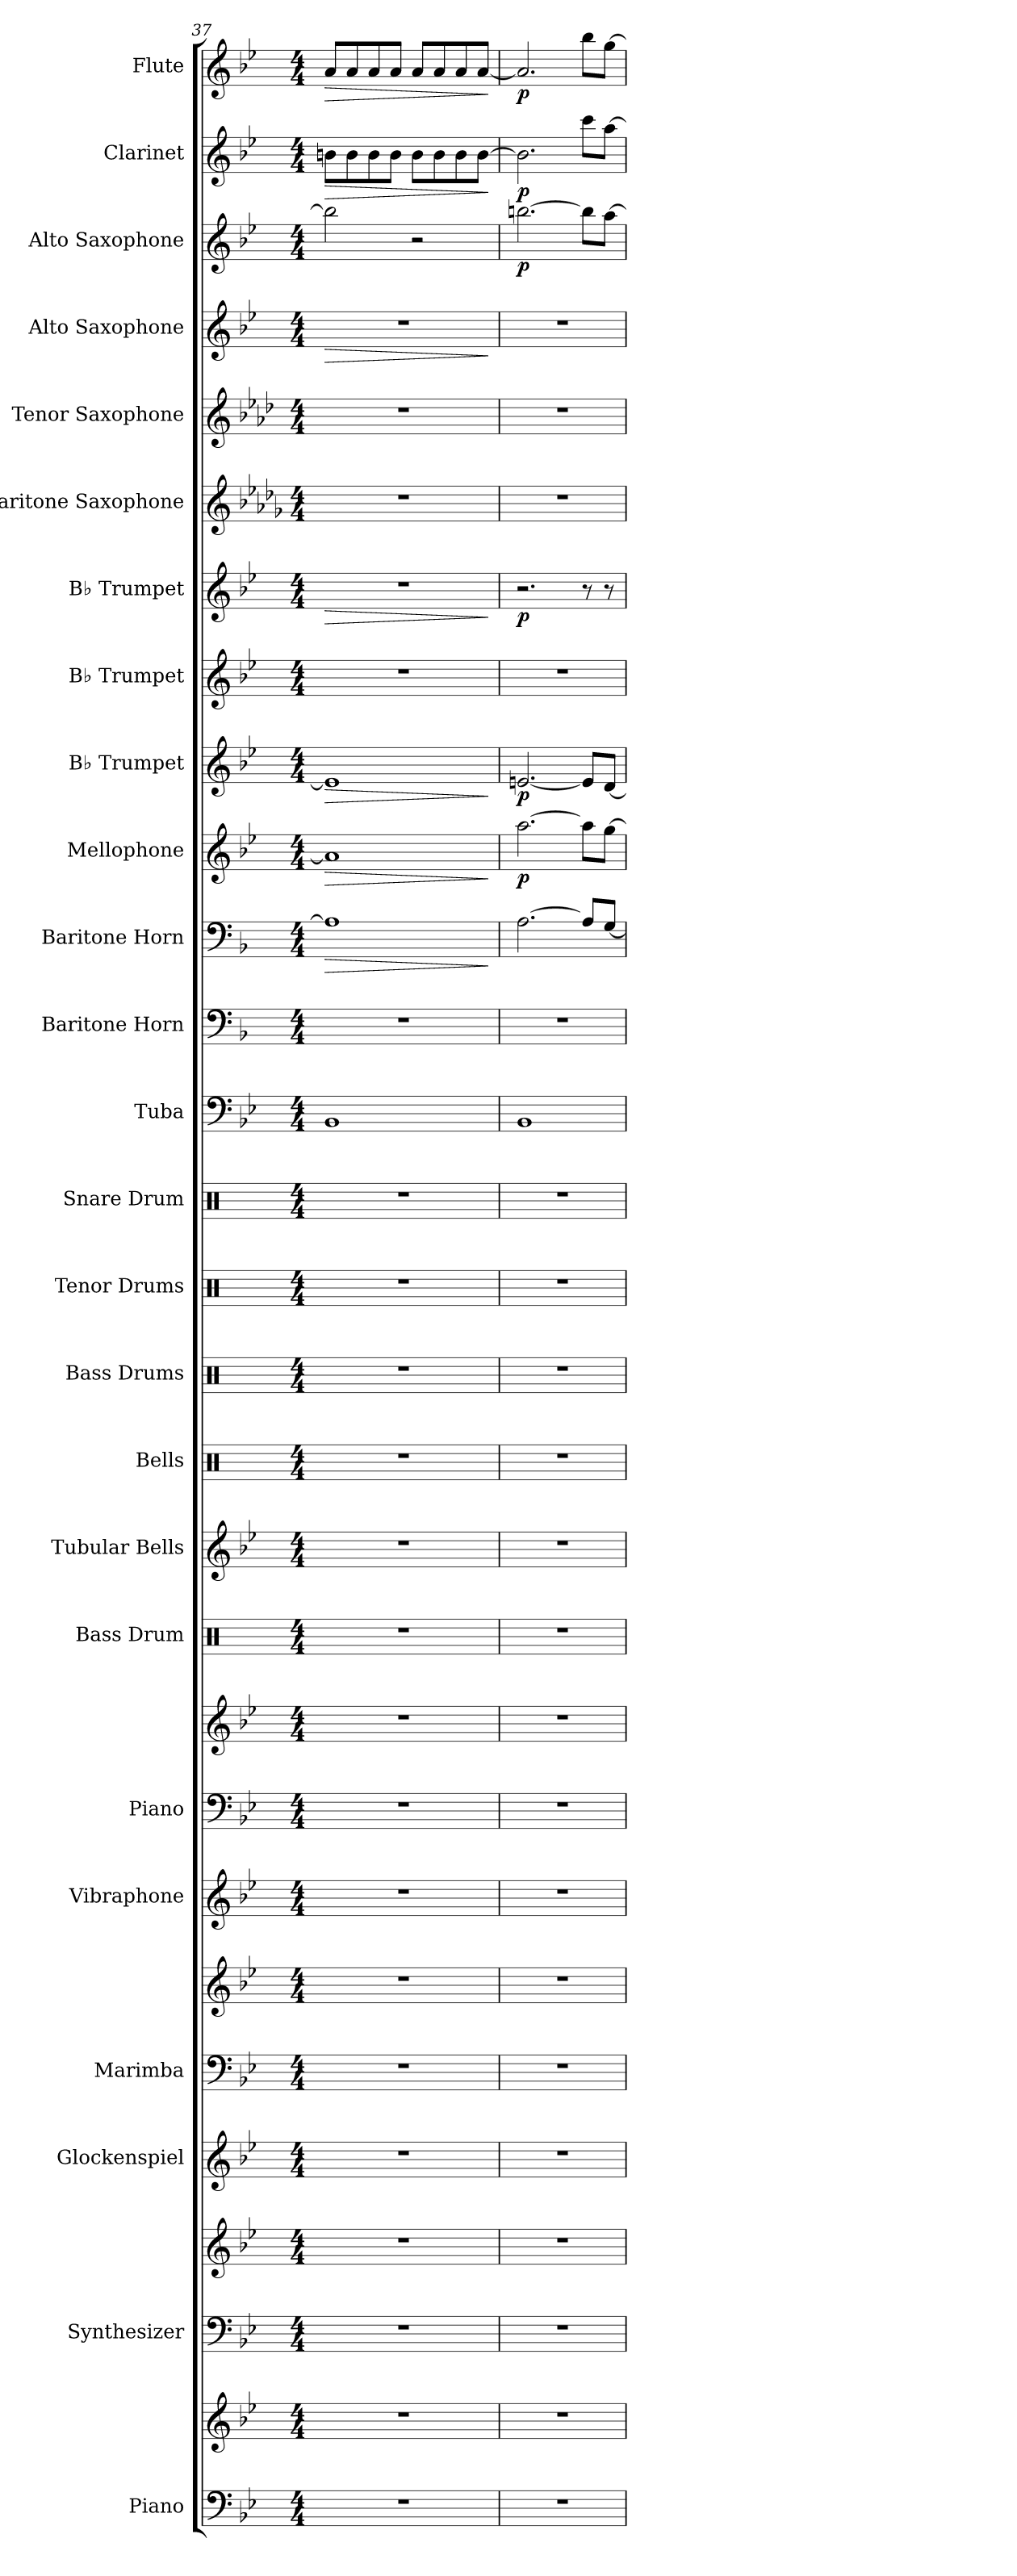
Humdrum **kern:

**kern	**kern	**kern	**kern	**kern	**kern	**kern	**kern	**kern	**kern	**kern	**kern	**kern	**kern	**kern	**kern	**kern	**kern	**kern	**dynam	**kern	**dynam	**kern	**dynam	**kern	**kern	**dynam	**kern	**kern	**kern	**dynam	**kern	**dynam	**kern	**dynam	**kern	**dynam
*part25	*part25	*part24	*part24	*part23	*part22	*part22	*part21	*part20	*part20	*part19	*part18	*part17	*part16	*part15	*part14	*part13	*part12	*part11	*part11	*part10	*part10	*part9	*part9	*part8	*part7	*part7	*part6	*part5	*part4	*part4	*part3	*part3	*part2	*part2	*part1	*part1
*staff29	*staff28	*staff27	*staff26	*staff25	*staff24	*staff23	*staff22	*staff21	*staff20	*staff19	*staff18	*staff17	*staff16	*staff15	*staff14	*staff13	*staff12	*staff11	*staff11	*staff10	*staff10	*staff9	*staff9	*staff8	*staff7	*staff7	*staff6	*staff5	*staff4	*staff4	*staff3	*staff3	*staff2	*staff2	*staff1	*staff1
*I"Piano	*	*I"Synthesizer	*	*I"Glockenspiel	*I"Marimba	*	*I"Vibraphone	*I"Piano	*	*I"Bass Drum	*I"Tubular Bells	*I"Bells	*I"Bass Drums	*I"Tenor Drums	*I"Snare Drum	*I"Tuba	*I"Baritone Horn	*I"Baritone Horn	*	*I"Mellophone	*	*I"B♭ Trumpet	*	*I"B♭ Trumpet	*I"B♭ Trumpet	*	*I"Baritone Saxophone	*I"Tenor Saxophone	*I"Alto Saxophone	*	*I"Alto Saxophone	*	*I"Clarinet	*	*I"Flute	*
*I'Pno.	*	*I'Synth	*	*I'Glk.	*I'Mrm.	*	*I'Vib.	*I'Pno.	*	*I'B. Dr.	*I'Tu. Be.	*I'Be.	*I'BD	*I'TD	*I'SD	*I'Tba.	*I'Bar. Hn.	*I'Bar. Hn.	*	*I'Mph.	*	*I'B♭ Tpt.	*	*I'B♭ Tpt.	*I'B♭ Tpt.	*	*I'Bar. Sax.	*I'T. Sax.	*I'A. Sax.	*	*I'A. Sax.	*	*I'Cl.	*	*I'Fl.	*
*clefF4	*clefG2	*clefF4	*clefG2	*clefG2	*clefF4	*clefG2	*clefG2	*clefF4	*clefG2	*clefX	*clefG2	*clefX	*clefX	*clefX	*clefX	*clefF4	*clefF4	*clefF4	*	*clefG2	*	*clefG2	*	*clefG2	*clefG2	*	*clefG2	*clefG2	*clefG2	*	*clefG2	*	*clefG2	*	*clefG2	*
*	*	*	*	*ITrd-14c-24	*	*	*	*	*	*	*	*	*	*	*	*	*ITrd4c7	*ITrd4c7	*	*ITrd4c7	*	*ITrd1c2	*	*ITrd1c2	*ITrd1c2	*	*ITrd12c21	*ITrd8c14	*ITrd5c9	*	*ITrd5c9	*	*ITrd1c2	*	*	*
*k[b-e-]	*k[b-e-]	*k[b-e-]	*k[b-e-]	*k[b-e-]	*k[b-e-]	*k[b-e-]	*k[b-e-]	*k[b-e-]	*k[b-e-]	*k[]	*k[b-e-]	*k[]	*k[]	*k[]	*k[]	*k[b-e-]	*k[b-e-]	*k[b-e-]	*	*k[b-e-a-]	*	*k[b-e-a-d-]	*	*k[b-e-a-d-]	*k[b-e-a-d-]	*	*k[b-e-a-d-g-]	*k[b-e-a-d-]	*k[b-e-a-d-g-]	*	*k[b-e-a-d-g-]	*	*k[b-e-a-d-]	*	*k[b-e-]	*
*M4/4	*M4/4	*M4/4	*M4/4	*M4/4	*M4/4	*M4/4	*M4/4	*M4/4	*M4/4	*M4/4	*M4/4	*M4/4	*M4/4	*M4/4	*M4/4	*M4/4	*M4/4	*M4/4	*	*M4/4	*	*M4/4	*	*M4/4	*M4/4	*	*M4/4	*M4/4	*M4/4	*	*M4/4	*	*M4/4	*	*M4/4	*
=37	=37	=37	=37	=37	=37	=37	=37	=37	=37	=37	=37	=37	=37	=37	=37	=37	=37	=37	=37	=37	=37	=37	=37	=37	=37	=37	=37	=37	=37	=37	=37	=37	=37	=37	=37	=37
!	!	!	!	!	!	!	!	!	!	!	!	!	!	!	!	!	!	!	!LO:HP:b	!	!LO:HP:b	!	!LO:HP:b	!	!	!LO:HP:b	!	!	!	!LO:HP:b	!	!	!	!LO:HP:b	!	!LO:HP:b
1r	1r	1r	1r	1r	1r	1r	1r	1r	1r	1r	1r	1r	1r	1r	1r	1BB-	1r	1D]	>	1d]	>	1d]	>	1r	1r	>	1r	1r	1r	>	2dd\]	.	8an\L	>	8a/L	>
.	.	.	.	.	.	.	.	.	.	.	.	.	.	.	.	.	.	.	.	.	.	.	.	.	.	.	.	.	.	.	.	.	8a\	.	8a/	.
.	.	.	.	.	.	.	.	.	.	.	.	.	.	.	.	.	.	.	.	.	.	.	.	.	.	.	.	.	.	.	.	.	8a\	.	8a/	.
.	.	.	.	.	.	.	.	.	.	.	.	.	.	.	.	.	.	.	.	.	.	.	.	.	.	.	.	.	.	.	.	.	8a\J	.	8a/J	.
.	.	.	.	.	.	.	.	.	.	.	.	.	.	.	.	.	.	.	.	.	.	.	.	.	.	.	.	.	.	.	2r	.	8a\L	.	8a/L	.
.	.	.	.	.	.	.	.	.	.	.	.	.	.	.	.	.	.	.	.	.	.	.	.	.	.	.	.	.	.	.	.	.	8a\	.	8a/	.
.	.	.	.	.	.	.	.	.	.	.	.	.	.	.	.	.	.	.	.	.	.	.	.	.	.	.	.	.	.	.	.	.	8a\	.	8a/	.
.	.	.	.	.	.	.	.	.	.	.	.	.	.	.	.	.	.	.	.	.	.	.	.	.	.	.	.	.	.	.	.	.	[8a\J	.	[8a/J	.
.	.	.	.	.	.	.	.	.	.	.	.	.	.	.	.	.	.	.	]	.	]	.	]	.	.	]	.	.	.	]	.	.	.	]	.	]
=38	=38	=38	=38	=38	=38	=38	=38	=38	=38	=38	=38	=38	=38	=38	=38	=38	=38	=38	=38	=38	=38	=38	=38	=38	=38	=38	=38	=38	=38	=38	=38	=38	=38	=38	=38	=38
!	!	!	!	!	!	!	!	!	!	!	!	!	!	!	!	!	!	!	!	!	!LO:DY:b	!	!LO:DY:b	!	!	!LO:DY:b	!	!	!	!	!	!LO:DY:b	!	!LO:DY:b	!	!LO:DY:b
1r	1r	1r	1r	1r	1r	1r	1r	1r	1r	1r	1r	1r	1r	1r	1r	1BB-	1r	[2.D\	.	[2.dd\	p	[2.dn/	p	1r	2.r	p	1r	1r	1r	.	[2.ddn\	p	2.a\]	p	2.a/]	p
.	.	.	.	.	.	.	.	.	.	.	.	.	.	.	.	.	.	8D/L]	.	8dd\L]	.	8d/L]	.	.	8r	.	.	.	.	.	8dd\L]	.	8bb-\L	.	8bb-\L	.
.	.	.	.	.	.	.	.	.	.	.	.	.	.	.	.	.	.	[8C/J	.	[8cc\J	.	[8c/J	.	.	8r	.	.	.	.	.	[8cc\J	.	[8gg\J	.	[8gg\J	.
=	=	=	=	=	=	=	=	=	=	=	=	=	=	=	=	=	=	=	=	=	=	=	=	=	=	=	=	=	=	=	=	=	=	=	=	=
*-	*-	*-	*-	*-	*-	*-	*-	*-	*-	*-	*-	*-	*-	*-	*-	*-	*-	*-	*-	*-	*-	*-	*-	*-	*-	*-	*-	*-	*-	*-	*-	*-	*-	*-	*-	*-
